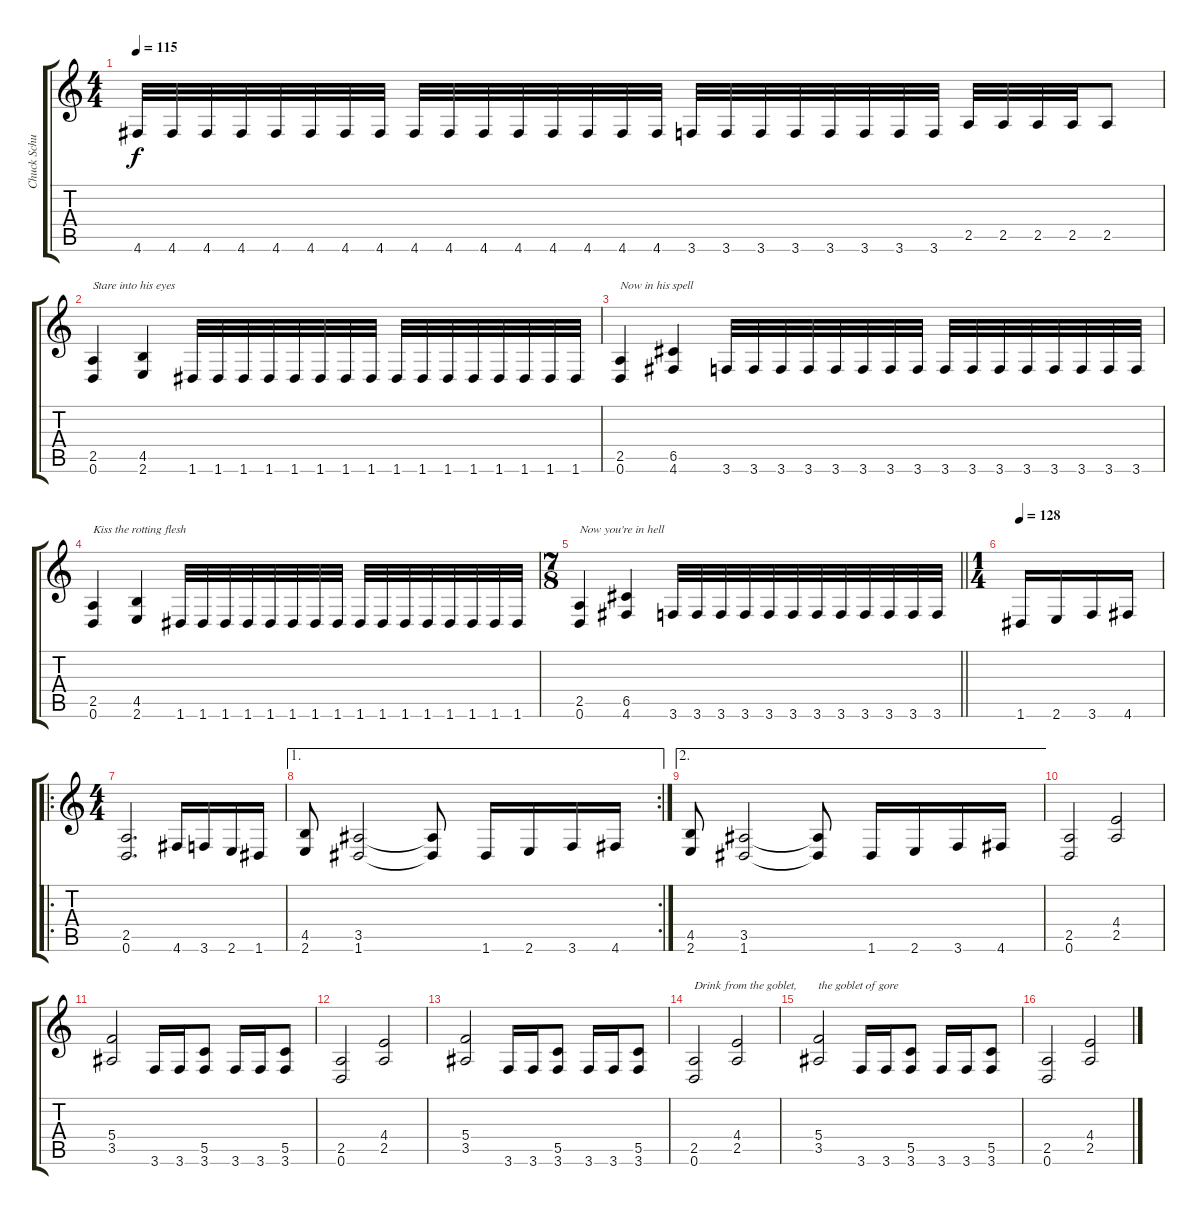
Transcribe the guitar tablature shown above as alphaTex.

\track ("Chuck Schuldiner" "Chuck Schu") {instrument distortionguitar}
\staff {score tabs}
\tuning (D4 A3 F3 C3 G2 D2) {hide}
\ts (4 4)
\tempo 115
\clef g2
\ks c
4.6.32{dy f} 4.6.32 4.6.32 4.6.32 4.6.32 4.6.32 4.6.32 4.6.32 4.6.32 4.6.32 4.6.32 4.6.32 4.6.32 4.6.32 4.6.32 4.6.32 3.6.32 3.6.32 3.6.32 3.6.32 3.6.32 3.6.32 3.6.32 3.6.32 2.5.32 2.5.32 2.5.32 2.5.32 2.5.8 |
(2.5 0.6).4{txt "Stare into his eyes"} (4.5 2.6).4 1.6.32 1.6.32 1.6.32 1.6.32 1.6.32 1.6.32 1.6.32 1.6.32 1.6.32 1.6.32 1.6.32 1.6.32 1.6.32 1.6.32 1.6.32 1.6.32 |
(2.5 0.6).4{txt "Now in his spell"} (6.5 4.6).4 3.6.32 3.6.32 3.6.32 3.6.32 3.6.32 3.6.32 3.6.32 3.6.32 3.6.32 3.6.32 3.6.32 3.6.32 3.6.32 3.6.32 3.6.32 3.6.32 |
(2.5 0.6).4{txt "Kiss the rotting flesh"} (4.5 2.6).4 1.6.32 1.6.32 1.6.32 1.6.32 1.6.32 1.6.32 1.6.32 1.6.32 1.6.32 1.6.32 1.6.32 1.6.32 1.6.32 1.6.32 1.6.32 1.6.32 |
\ts (7 8)
\barLineRight lightlight
(2.5 0.6).4{txt "Now you're in hell"} (6.5 4.6).4 3.6.32 3.6.32 3.6.32 3.6.32 3.6.32 3.6.32 3.6.32 3.6.32 3.6.32 3.6.32 3.6.32 3.6.32 |
\ts (1 4)
\tempo 128
1.6.16 2.6.16 3.6.16 4.6.16 |
\ro
\ts (4 4)
(2.5 0.6).2{d} 4.6.16 3.6.16 2.6.16 1.6.16 |
\ae 1
\rc 2
(4.5 2.6).8 (3.5 1.6).2 (3.5{t} 1.6{t}).8 1.6.16 2.6.16 3.6.16 4.6.16 |
\ae 2
(4.5 2.6).8 (3.5 1.6).2 (3.5{t} 1.6{t}).8 1.6.16 2.6.16 3.6.16 4.6.16 |
(2.5 0.6).2 (4.4 2.5).2 |
(5.4 3.5).2 3.6.16 3.6.16 (5.5 3.6).8 3.6.16 3.6.16 (5.5 3.6).8 |
(2.5 0.6).2 (4.4 2.5).2 |
(5.4 3.5).2 3.6.16 3.6.16 (5.5 3.6).8 3.6.16 3.6.16 (5.5 3.6).8 |
(2.5 0.6).2{txt "Drink from the goblet, "} (4.4 2.5).2 |
(5.4 3.5).2{txt "the goblet of gore"} 3.6.16 3.6.16 (5.5 3.6).8 3.6.16 3.6.16 (5.5 3.6).8 |
(2.5 0.6).2 (4.4 2.5).2
